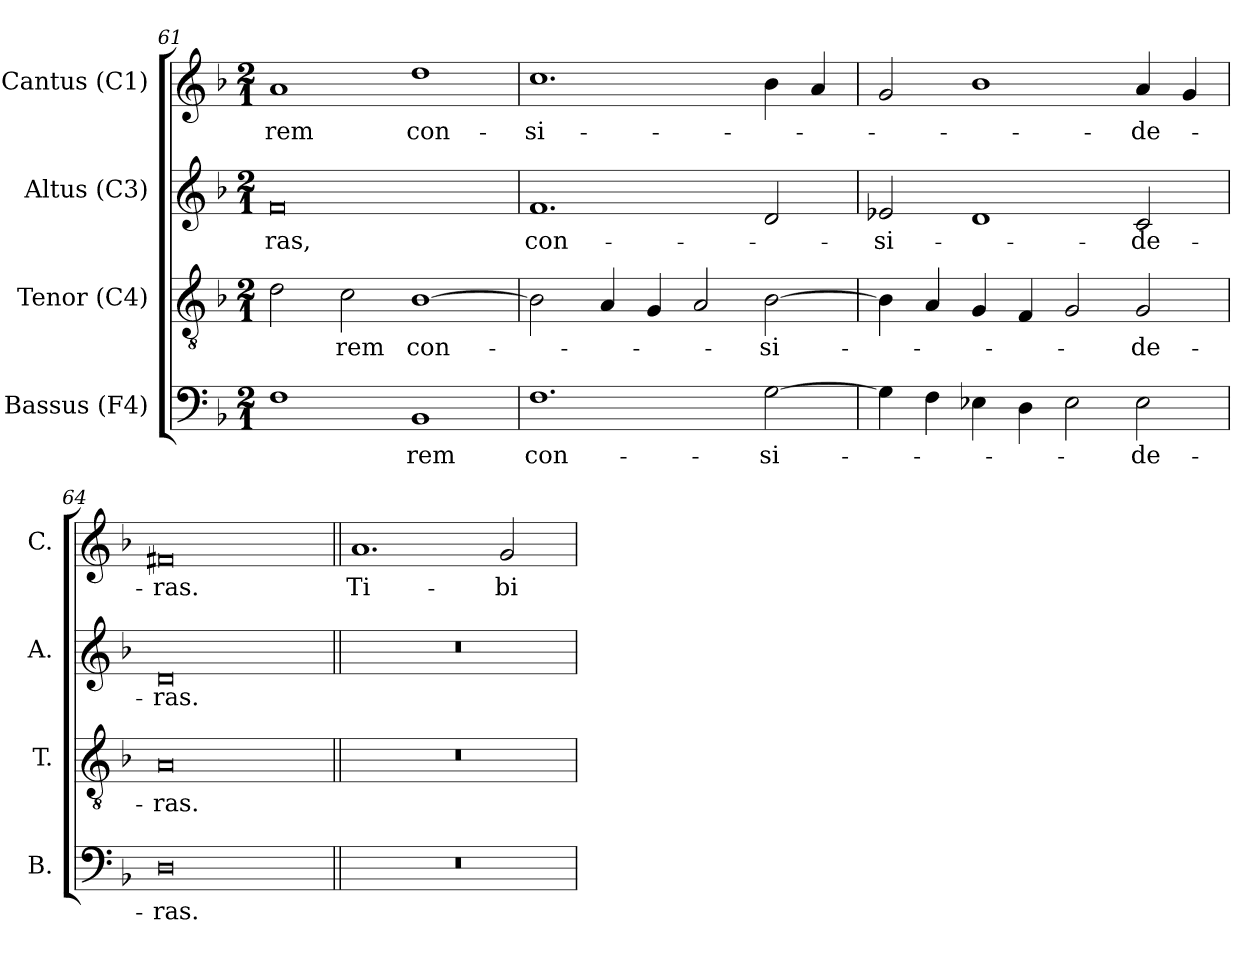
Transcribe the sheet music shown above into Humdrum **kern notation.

**kern	**text	**kern	**text	**kern	**text	**kern	**text
*part4	*part4	*part3	*part3	*part2	*part2	*part1	*part1
*staff4	*staff4	*staff3	*staff3	*staff2	*staff2	*staff1	*staff1
*I"Bassus (F4)	*	*I"Tenor (C4)	*	*I"Altus (C3)	*	*I"Cantus (C1)	*
*I'B.	*	*I'T.	*	*I'A.	*	*I'C.	*
!!LO:LB:g=z
*clefF4	*	*clefGv2	*	*clefG2	*	*clefG2	*
*	*	*ITrd7c12	*	*ITrd7c12	*	*ITrd7c12	*
*k[b-]	*	*k[b-]	*	*k[b-]	*	*k[b-]	*
*F:	*	*F:	*	*F:	*	*F:	*
*M2/1	*	*M2/1	*	*M2/1	*	*M2/1	*
=61	=61	=61	=61	=61	=61	=61	=61
!	!	!	!	!	!LO:LY:b:color=#000000	!	!
!	!	!	!	!	!	!	!LO:LY:b:color=#000000
1Fi	.	2Di\	.	0Fi	-ras,	1Ai	-rem
!	!	!	!LO:LY:b:color=#000000	!	!	!	!
.	.	2Ci\	-rem	.	.	.	.
!	!LO:LY:b:color=#000000	!	!	!	!	!	!
!	!	!	!LO:LY:b:color=#000000	!	!	!	!
!	!	!	!	!	!	!	!LO:LY:b:color=#000000
1BB-i	-rem	[1BB-i	con-	.	.	1di	con-
=62	=62	=62	=62	=62	=62	=62	=62
!	!LO:LY:b:color=#000000	!	!	!	!	!	!
!	!	!	!	!	!LO:LY:b:color=#000000	!	!
!	!	!	!	!	!	!	!LO:LY:b:color=#000000
1.Fi	con-	2BB-i\]	.	1.Fi	con-	1.ci	-si-
.	.	4AAi/	.	.	.	.	.
.	.	4GGi/	.	.	.	.	.
.	.	2AAi/	.	.	.	.	.
!	!LO:LY:b:color=#000000	!	!	!	!	!	!
!	!	!	!LO:LY:b:color=#000000	!	!	!	!
[2Gi\	-si-	[2BB-i\	-si-	2Di/	.	4B-i\	.
.	.	.	.	.	.	4Ai/	.
=63	=63	=63	=63	=63	=63	=63	=63
!	!	!	!	!	!LO:LY:b:color=#000000	!	!
4Gi\]	.	4BB-i\]	.	2E-Xi/	-si-	2Gi/	.
4Fi\	.	4AAi/	.	.	.	.	.
4E-i\	.	4GGi/	.	1Di	.	1B-i	.
4Di\	.	4FFi/	.	.	.	.	.
2E-i\	.	2GGi/	.	.	.	.	.
!	!LO:LY:b:color=#000000	!	!	!	!	!	!
!	!	!	!LO:LY:b:color=#000000	!	!	!	!
!	!	!	!	!	!LO:LY:b:color=#000000	!	!
!	!	!	!	!	!	!	!LO:LY:b:color=#000000
2E-i\	-de-	2GGi/	-de-	2Ci/	-de-	4Ai/	-de-
.	.	.	.	.	.	4Gi/	.
=64	=64	=64	=64	=64	=64	=64	=64
!	!LO:LY:b:color=#000000	!	!	!	!	!	!
!	!	!	!LO:LY:b:color=#000000	!	!	!	!
!	!	!	!	!	!LO:LY:b:color=#000000	!	!
!	!	!	!	!	!	!	!LO:LY:b:color=#000000
0Di	-ras.	0AAi	-ras.	0Di	-ras.	0F#Xi	-ras.
!!LO:LB:g=z
=65||	=65||	=65||	=65||	=65||	=65||	=65||	=65||
!LO:N:vis=1	!	!LO:N:vis=1	!	!LO:N:vis=1	!	!	!
!	!	!	!	!	!	!	!LO:LY:b:color=#000000
0r	.	0r	.	0r	.	1.Ai	Ti-
!	!	!	!	!	!	!	!LO:LY:b:color=#000000
.	.	.	.	.	.	2Gi/	-bi
=	=	=	=	=	=	=	=
*-	*-	*-	*-	*-	*-	*-	*-
